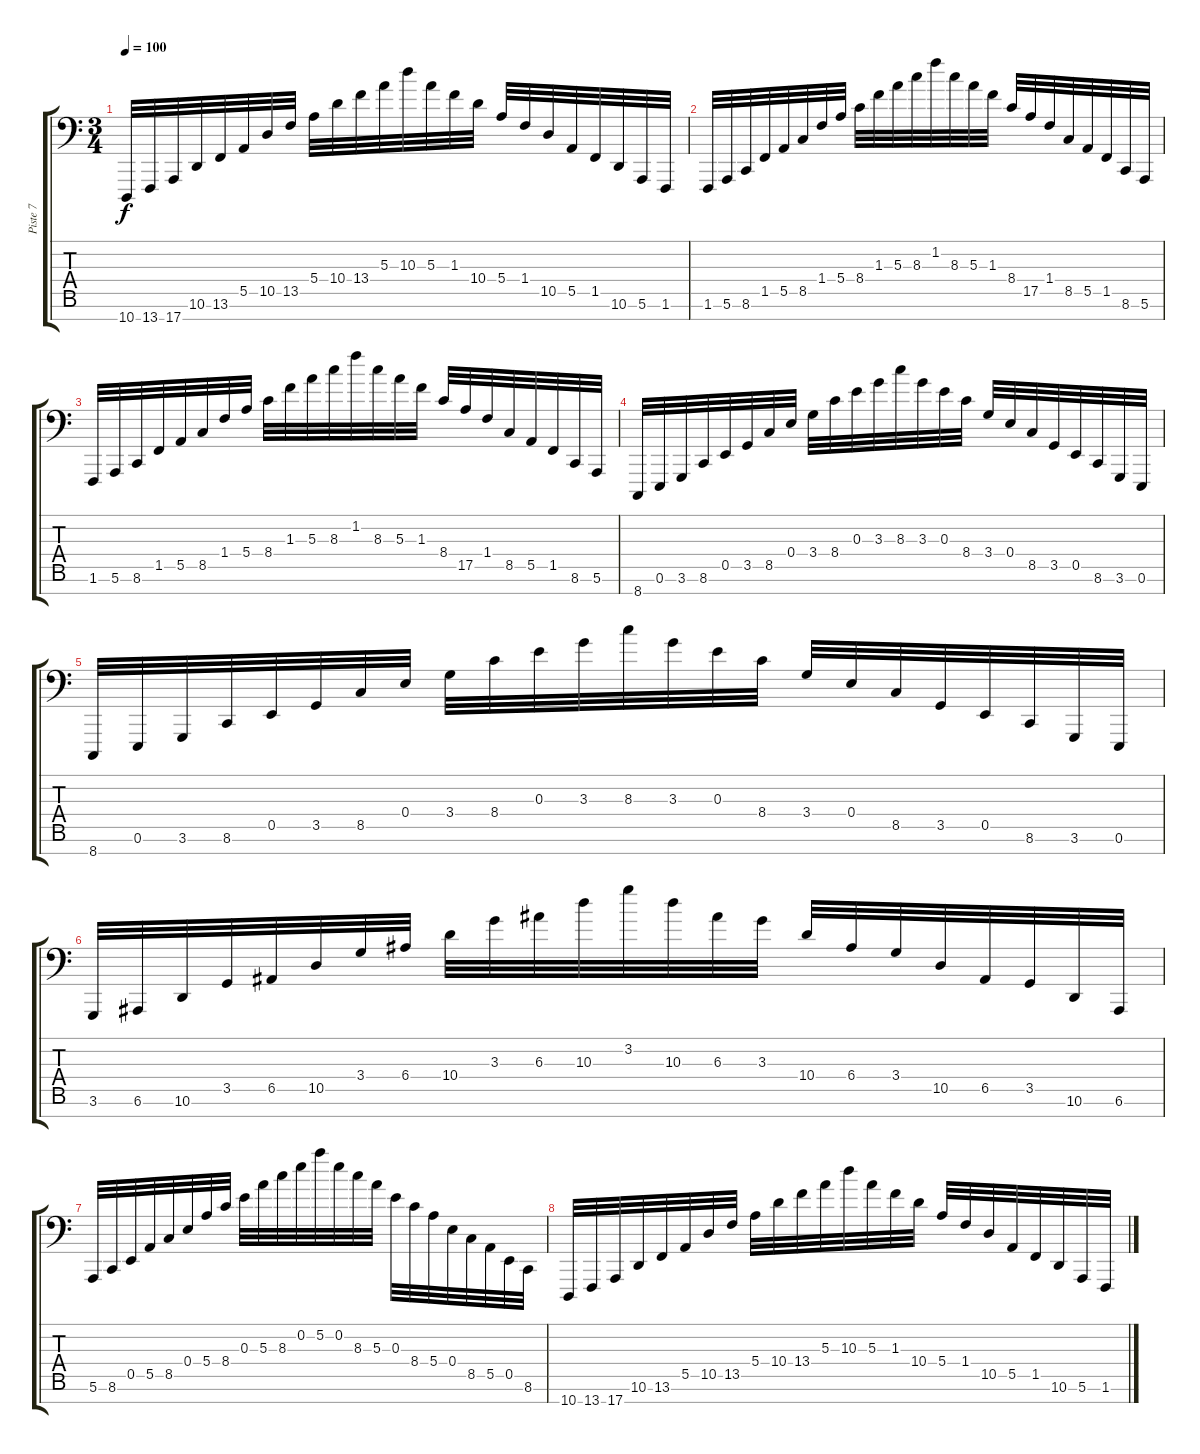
\track ("Piste 7" "Piste 7") {instrument churchorgan}
\staff {score tabs}
\tuning (E-1 E5 E4 E3 E2 E1 E0) {hide}
\ts (3 4)
\tempo 100
\clef f4
\ks c
10.7.32{dy f} 13.7.32 17.7.32 10.6.32 13.6.32 5.5.32 10.5.32 13.5.32 5.4.32 10.4.32 13.4.32 5.3.32 10.3.32 5.3.32 1.3.32 10.4.32 5.4.32 1.4.32 10.5.32 5.5.32 1.5.32 10.6.32 5.6.32 1.6.32 |
1.6.32 5.6.32 8.6.32 1.5.32 5.5.32 8.5.32 1.4.32 5.4.32 8.4.32 1.3.32 5.3.32 8.3.32 1.2.32 8.3.32 5.3.32 1.3.32 8.4.32 17.5.32 1.4.32 8.5.32 5.5.32 1.5.32 8.6.32 5.6.32 |
1.6.32 5.6.32 8.6.32 1.5.32 5.5.32 8.5.32 1.4.32 5.4.32 8.4.32 1.3.32 5.3.32 8.3.32 1.2.32 8.3.32 5.3.32 1.3.32 8.4.32 17.5.32 1.4.32 8.5.32 5.5.32 1.5.32 8.6.32 5.6.32 |
8.7.32 0.6.32 3.6.32 8.6.32 0.5.32 3.5.32 8.5.32 0.4.32 3.4.32 8.4.32 0.3.32 3.3.32 8.3.32 3.3.32 0.3.32 8.4.32 3.4.32 0.4.32 8.5.32 3.5.32 0.5.32 8.6.32 3.6.32 0.6.32 |
8.7.32 0.6.32 3.6.32 8.6.32 0.5.32 3.5.32 8.5.32 0.4.32 3.4.32 8.4.32 0.3.32 3.3.32 8.3.32 3.3.32 0.3.32 8.4.32 3.4.32 0.4.32 8.5.32 3.5.32 0.5.32 8.6.32 3.6.32 0.6.32 |
3.6.32 6.6.32 10.6.32 3.5.32 6.5.32 10.5.32 3.4.32 6.4.32 10.4.32 3.3.32 6.3.32 10.3.32 3.2.32 10.3.32 6.3.32 3.3.32 10.4.32 6.4.32 3.4.32 10.5.32 6.5.32 3.5.32 10.6.32 6.6.32 |
5.6.32 8.6.32 0.5.32 5.5.32 8.5.32 0.4.32 5.4.32 8.4.32 0.3.32 5.3.32 8.3.32 0.2.32 5.2.32 0.2.32 8.3.32 5.3.32 0.3.32 8.4.32 5.4.32 0.4.32 8.5.32 5.5.32 0.5.32 8.6.32 |
10.7.32 13.7.32 17.7.32 10.6.32 13.6.32 5.5.32 10.5.32 13.5.32 5.4.32 10.4.32 13.4.32 5.3.32 10.3.32 5.3.32 1.3.32 10.4.32 5.4.32 1.4.32 10.5.32 5.5.32 1.5.32 10.6.32 5.6.32 1.6.32
